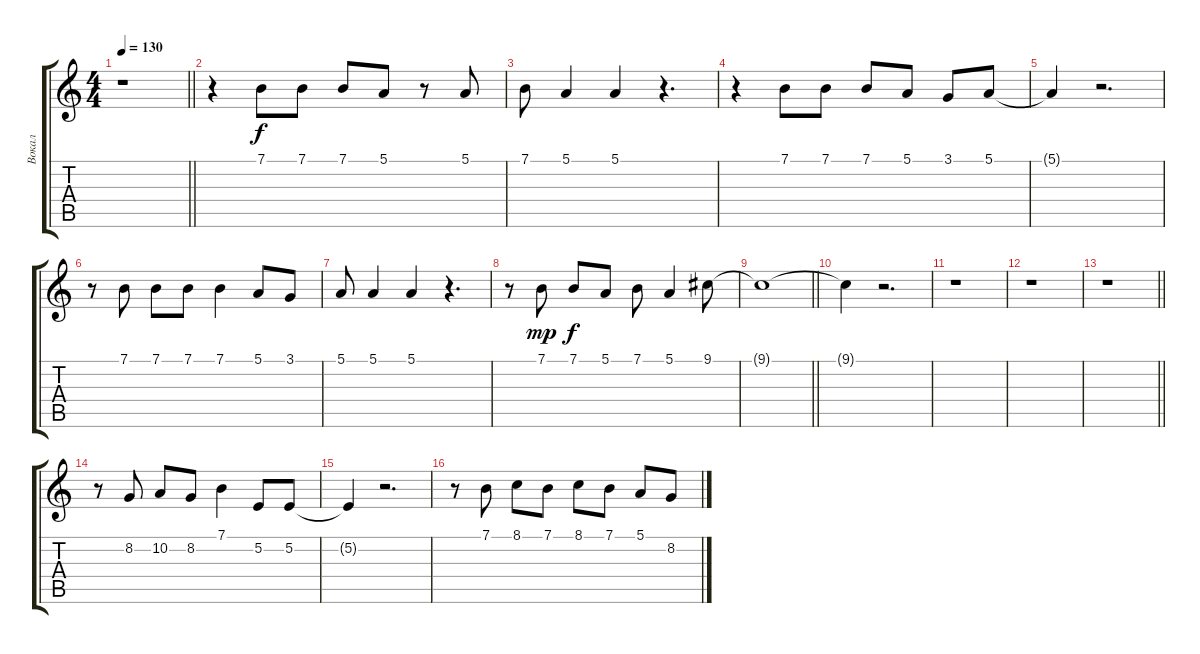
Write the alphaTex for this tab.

\track ("Вокал" "Вокал") {instrument oboe}
\staff {score tabs}
\tuning (E4 B3 G3 D3 A2 E2) {hide}
\ts (4 4)
\tempo 130
\clef g2
\barLineRight lightlight
\ks c
r.1{dy f} |
r.4 7.1.8 7.1.8 7.1.8 5.1.8 r.8 5.1.8 |
7.1.8 5.1.4 5.1.4 r.4{d} |
r.4 7.1.8 7.1.8 7.1.8 5.1.8 3.1.8 5.1.8 |
5.1{t}.4 r.2{d} |
r.8 7.1.8 7.1.8 7.1.8 7.1.4 5.1.8 3.1.8 |
5.1.8 5.1.4 5.1.4 r.4{d} |
r.8 7.1.8{dy mp} 7.1.8{dy f} 5.1.8 7.1.8 5.1.4 9.1.8 |
\barLineRight lightlight
9.1{t}.1 |
9.1{t}.4 r.2{d} |
r.1 |
r.1 |
\barLineRight lightlight
r.1 |
r.8 8.2.8 10.2.8 8.2.8 7.1.4 5.2.8 5.2.8 |
5.2{t}.4 r.2{d} |
r.8 7.1.8 8.1.8 7.1.8 8.1.8 7.1.8 5.1.8 8.2.8
